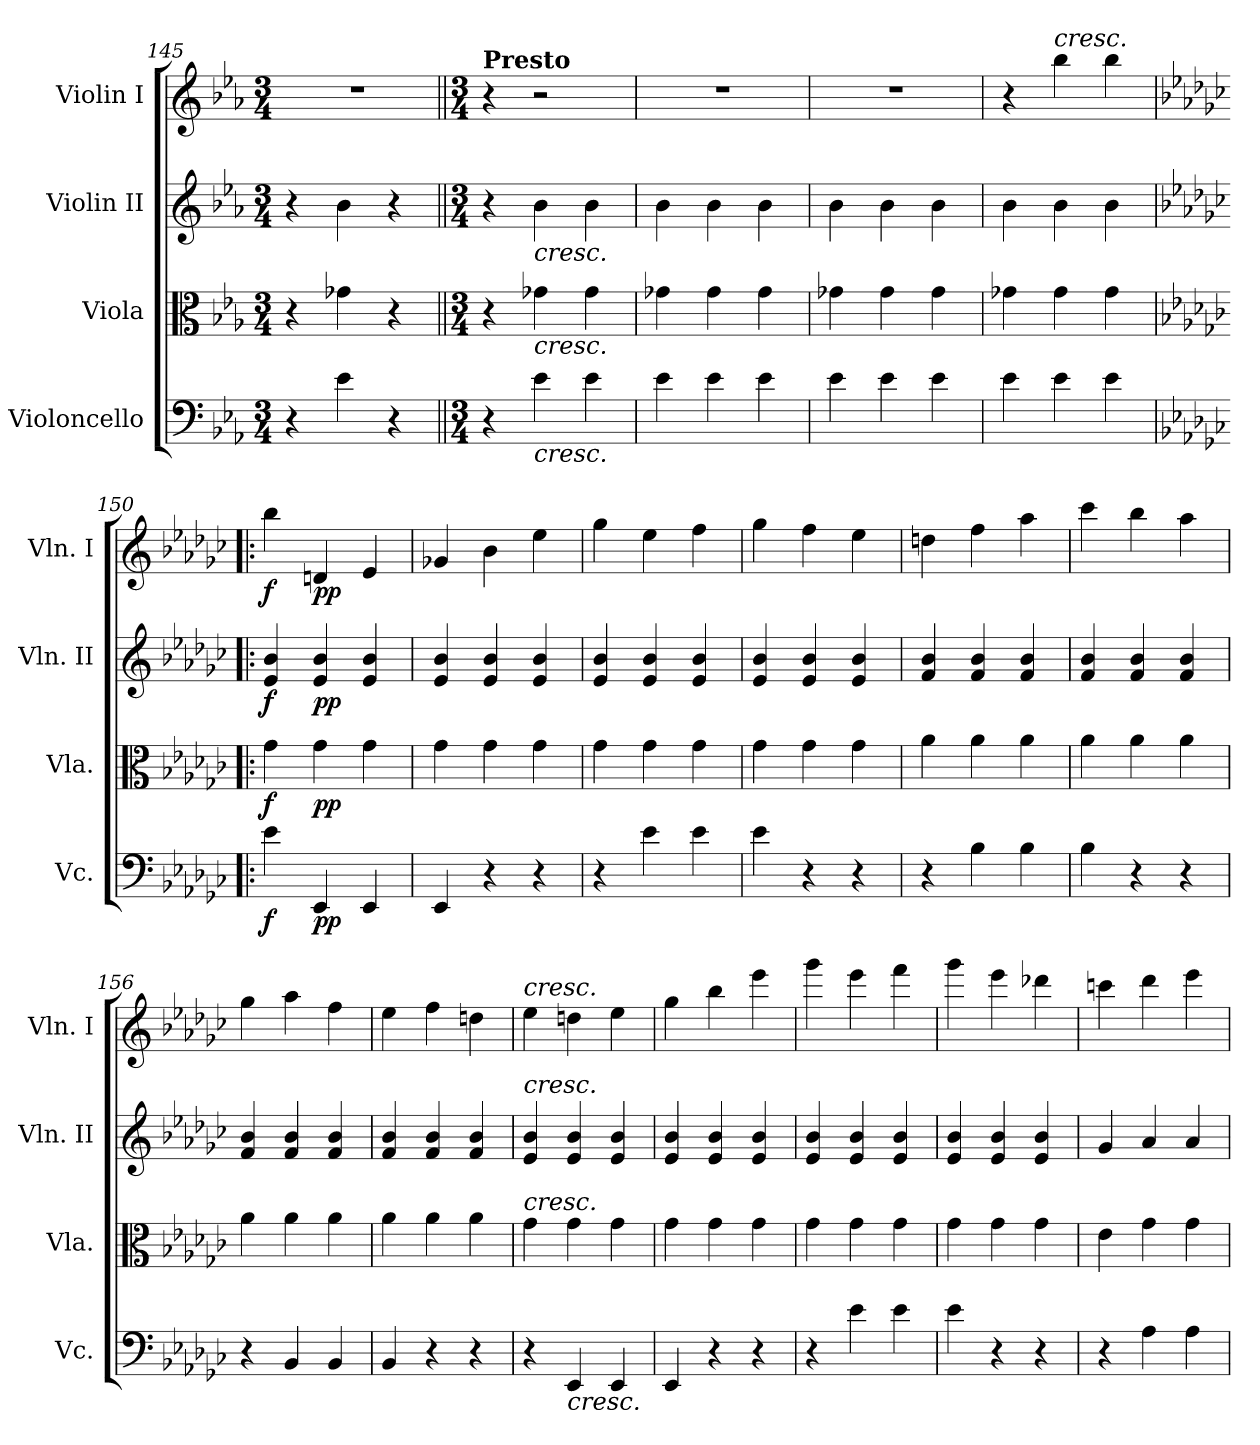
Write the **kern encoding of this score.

**kern	**dynam	**kern	**dynam	**kern	**dynam	**kern	**dynam
*part4	*part4	*part3	*part3	*part2	*part2	*part1	*part1
*staff4	*staff4	*staff3	*staff3	*staff2	*staff2	*staff1	*staff1
*I"Violoncello	*	*I"Viola	*	*I"Violin II	*	*I"Violin I	*
*I'Vc.	*	*I'Vla.	*	*I'Vln. II	*	*I'Vln. I	*
*clefF4	*	*clefC3	*	*clefG2	*	*clefG2	*
*k[b-e-a-]	*	*k[b-e-a-]	*	*k[b-e-a-]	*	*k[b-e-a-]	*
*E-:	*	*E-:	*	*E-:	*	*E-:	*
*M3/4	*	*M3/4	*	*M3/4	*	*M3/4	*
=145	=145	=145	=145	=145	=145	=145	=145
4r	.	4r	.	4r	.	2.r	.
4e-\	.	4g-X\	.	4b-\	.	.	.
4r	.	4r	.	4r	.	.	.
!!LO:LB:g=z
=146||	=146||	=146||	=146||	=146||	=146||	=146||	=146||
*M3/4	*	*M3/4	*	*M3/4	*	*M3/4	*
*	*	*	*	*	*	*MM160	*
!	!	!	!	!	!	!LO:TX:a:B:t=Presto	!
4r	.	4r	.	4r	.	4r	.
!	!	!	!	!LO:TX:b:i:t=cresc.	!	!	!
!	!	!LO:TX:b:i:t=cresc.	!	!	!	!	!
!LO:TX:b:i:t=cresc.	!	!	!	!	!	!	!
4e-\	.	4g-X\	.	4b-\	.	2r	.
4e-\	.	4g-\	.	4b-\	.	.	.
=147	=147	=147	=147	=147	=147	=147	=147
4e-\	.	4g-X\	.	4b-\	.	2.r	.
4e-\	.	4g-\	.	4b-\	.	.	.
4e-\	.	4g-\	.	4b-\	.	.	.
=148	=148	=148	=148	=148	=148	=148	=148
4e-\	.	4g-X\	.	4b-\	.	2.r	.
4e-\	.	4g-\	.	4b-\	.	.	.
4e-\	.	4g-\	.	4b-\	.	.	.
=149	=149	=149	=149	=149	=149	=149	=149
4e-\	.	4g-X\	.	4b-\	.	4r	.
!	!	!	!	!	!	!LO:TX:a:i:t=cresc.	!
4e-\	.	4g-\	.	4b-\	.	4bb-\	.
4e-\	.	4g-\	.	4b-\	.	4bb-\	.
=150!|:	=150!|:	=150!|:	=150!|:	=150!|:	=150!|:	=150!|:	=150!|:
*k[b-e-a-d-g-c-]	*	*k[b-e-a-d-g-c-]	*	*k[b-e-a-d-g-c-]	*	*k[b-e-a-d-g-c-]	*
*e-:	*	*e-:	*	*e-:	*	*e-:	*
!	!LO:DY:b	!	!LO:DY:b	!	!LO:DY:b	!	!LO:DY:b
4e-\	f	4g-\	f	4e-/ 4b-/	f	4bb-\	f
!	!LO:DY:b	!	!LO:DY:b	!	!LO:DY:b	!	!LO:DY:b
4EE-/	pp	4g-\	pp	4e-/ 4b-/	pp	4dn/	pp
4EE-/	.	4g-\	.	4e-/ 4b-/	.	4e-/	.
=151	=151	=151	=151	=151	=151	=151	=151
4EE-/	.	4g-\	.	4e-/ 4b-/	.	4g-X/	.
4r	.	4g-\	.	4e-/ 4b-/	.	4b-\	.
4r	.	4g-\	.	4e-/ 4b-/	.	4ee-\	.
=152	=152	=152	=152	=152	=152	=152	=152
4r	.	4g-\	.	4e-/ 4b-/	.	4gg-\	.
4e-\	.	4g-\	.	4e-/ 4b-/	.	4ee-\	.
4e-\	.	4g-\	.	4e-/ 4b-/	.	4ff\	.
!!LO:PB:g=z
=153	=153	=153	=153	=153	=153	=153	=153
4e-\	.	4g-\	.	4e-/ 4b-/	.	4gg-\	.
4r	.	4g-\	.	4e-/ 4b-/	.	4ff\	.
4r	.	4g-\	.	4e-/ 4b-/	.	4ee-\	.
=154	=154	=154	=154	=154	=154	=154	=154
4r	.	4a-\	.	4f/ 4b-/	.	4ddn\	.
4B-\	.	4a-\	.	4f/ 4b-/	.	4ff\	.
4B-\	.	4a-\	.	4f/ 4b-/	.	4aa-\	.
=155	=155	=155	=155	=155	=155	=155	=155
4B-\	.	4a-\	.	4f/ 4b-/	.	4ccc-\	.
4r	.	4a-\	.	4f/ 4b-/	.	4bb-\	.
4r	.	4a-\	.	4f/ 4b-/	.	4aa-\	.
=156	=156	=156	=156	=156	=156	=156	=156
4r	.	4a-\	.	4f/ 4b-/	.	4gg-\	.
4BB-/	.	4a-\	.	4f/ 4b-/	.	4aa-\	.
4BB-/	.	4a-\	.	4f/ 4b-/	.	4ff\	.
=157	=157	=157	=157	=157	=157	=157	=157
4BB-/	.	4a-\	.	4f/ 4b-/	.	4ee-\	.
4r	.	4a-\	.	4f/ 4b-/	.	4ff\	.
4r	.	4a-\	.	4f/ 4b-/	.	4ddn\	.
=158	=158	=158	=158	=158	=158	=158	=158
!	!	!	!	!	!	!LO:TX:a:i:t=cresc.	!
!	!	!	!	!LO:TX:a:i:t=cresc.	!	!	!
!	!	!LO:TX:a:i:t=cresc.	!	!	!	!	!
4r	.	4g-\	.	4e-/ 4b-/	.	4ee-\	.
!LO:TX:b:i:t=cresc.	!	!	!	!	!	!	!
4EE-/	.	4g-\	.	4e-/ 4b-/	.	4ddn\	.
4EE-/	.	4g-\	.	4e-/ 4b-/	.	4ee-\	.
=159	=159	=159	=159	=159	=159	=159	=159
4EE-/	.	4g-\	.	4e-/ 4b-/	.	4gg-\	.
4r	.	4g-\	.	4e-/ 4b-/	.	4bb-\	.
4r	.	4g-\	.	4e-/ 4b-/	.	4eee-\	.
!!LO:PB:g=z
=160	=160	=160	=160	=160	=160	=160	=160
4r	.	4g-\	.	4e-/ 4b-/	.	4ggg-\	.
4e-\	.	4g-\	.	4e-/ 4b-/	.	4eee-\	.
4e-\	.	4g-\	.	4e-/ 4b-/	.	4fff\	.
=161	=161	=161	=161	=161	=161	=161	=161
4e-\	.	4g-\	.	4e-/ 4b-/	.	4ggg-\	.
4r	.	4g-\	.	4e-/ 4b-/	.	4eee-\	.
4r	.	4g-\	.	4e-/ 4b-/	.	4ddd-X\	.
=162	=162	=162	=162	=162	=162	=162	=162
4r	.	4e-\	.	4g-/	.	4cccn\	.
4A-\	.	4g-\	.	4a-/	.	4ddd-\	.
4A-\	.	4g-\	.	4a-/	.	4eee-\	.
=	=	=	=	=	=	=	=
*-	*-	*-	*-	*-	*-	*-	*-
